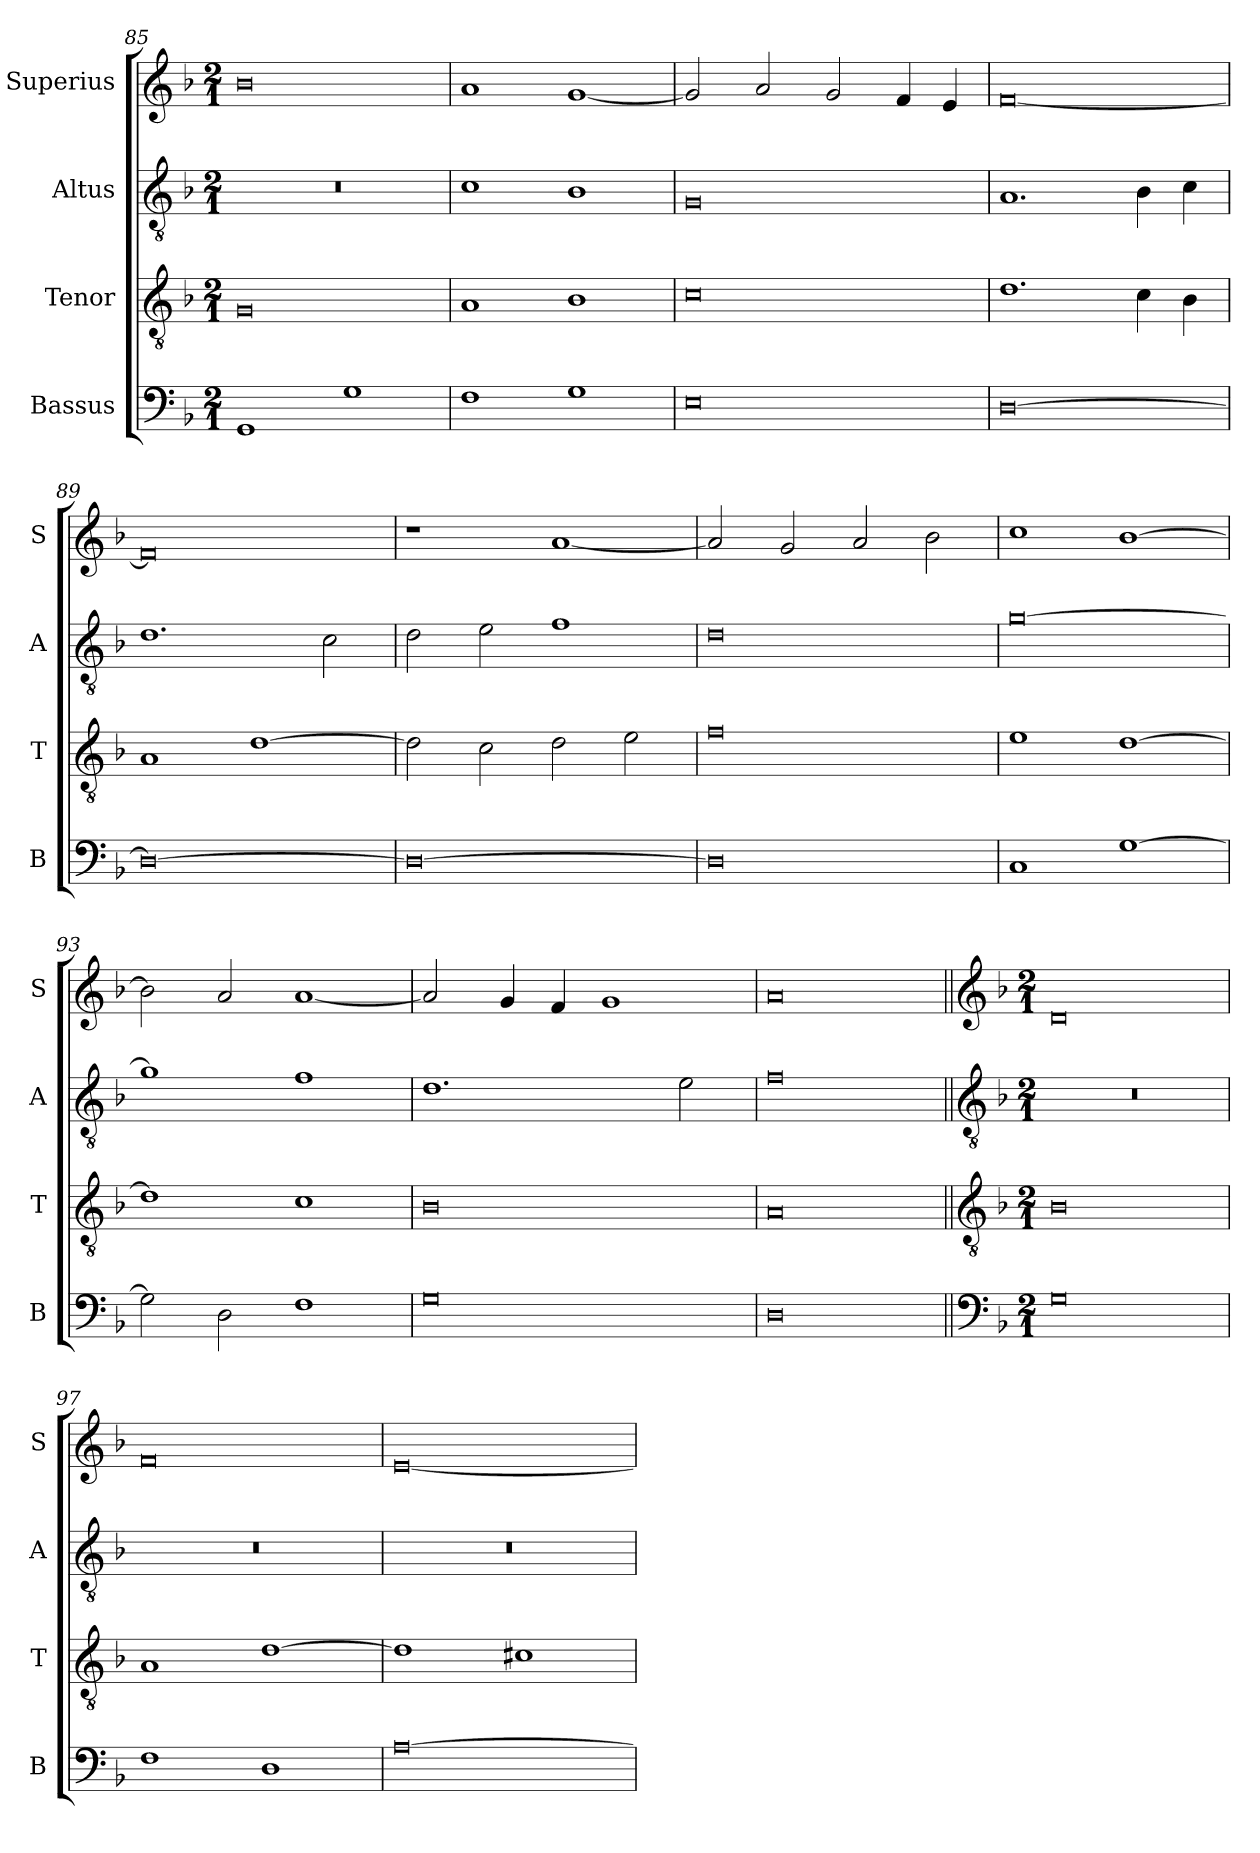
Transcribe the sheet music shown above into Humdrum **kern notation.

**kern	**kern	**kern	**kern
*part4	*part3	*part2	*part1
*staff4	*staff3	*staff2	*staff1
*I"Bassus	*I"Tenor	*I"Altus	*I"Superius
*I'B	*I'T	*I'A	*I'S
*clefF4	*clefGv2	*clefGv2	*clefG2
*k[b-]	*k[b-]	*k[b-]	*k[b-]
*M2/1	*M2/1	*M2/1	*M2/1
=85	=85	=85	=85
1GG	0G	0r	0b-
1G	.	.	.
=86	=86	=86	=86
1F	1A	1c	1a
1G	1B-	1B-	[1g
=87	=87	=87	=87
0E	0c	0G	2g/]
.	.	.	2a/
.	.	.	2g/
.	.	.	4f/
.	.	.	4e/
=88	=88	=88	=88
[0D	1.d	1.A	[0f
.	4c\	4B-\	.
.	4B-\	4c\	.
=89	=89	=89	=89
0D_	1A	1.d	0f]
.	[1d	.	.
.	.	2c\	.
=90	=90	=90	=90
0D_	2d\]	2d\	1r
.	2c\	2e\	.
.	2d\	1f	[1a
.	2e\	.	.
=91	=91	=91	=91
0D]	0f	0d	2a/]
.	.	.	2g/
.	.	.	2a/
.	.	.	2b-\
=92	=92	=92	=92
1C	1e	[0g	1cc
[1G	[1d	.	[1b-
=93	=93	=93	=93
2G\]	1d]	1g]	2b-\]
2D\	.	.	2a/
1F	1c	1f	[1a
=94	=94	=94	=94
0G	0B-	1.d	2a/]
.	.	.	4g/
.	.	.	4f/
.	.	.	1g
.	.	2e\	.
=95	=95	=95	=95
0D	0A	0f	0a
!!LO:LB:g=z
=96||	=96||	=96||	=96||
*clefF4	*clefGv2	*clefGv2	*clefG2
*k[b-]	*k[b-]	*k[b-]	*k[b-]
*M2/1	*M2/1	*M2/1	*M2/1
0G	0B-	0r	0d
=97	=97	=97	=97
1F	1A	0r	0f
1D	[1d	.	.
=98	=98	=98	=98
[0A	1d]	0r	[0e
.	1c#X	.	.
=	=	=	=
*-	*-	*-	*-
